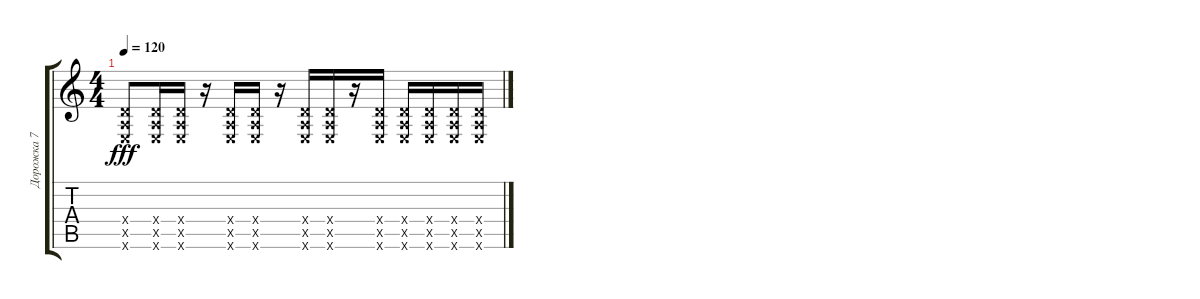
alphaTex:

\track ("Дорожка 7" "Дорожка 7") {instrument distortionguitar}
\staff {score tabs}
\tuning (E4 B3 G3 D3 A2 E2) {hide}
\ts (4 4)
\tempo 120
\clef g2
\ks c
(0.4{x} 0.5{x} 0.6{x}).8{dy fff volume 16 instrument distortionguitar} (0.4{x} 0.5{x} 0.6{x}).16 (0.4{x} 0.5{x} 0.6{x}).16 r.16 (0.4{x} 0.5{x} 0.6{x}).16 (0.4{x} 0.5{x} 0.6{x}).16 r.16 (0.4{x} 0.5{x} 0.6{x}).16 (0.4{x} 0.5{x} 0.6{x}).16 r.16 (0.4{x} 0.5{x} 0.6{x}).16 (0.4{x} 0.5{x} 0.6{x}).16 (0.4{x} 0.5{x} 0.6{x}).16 (0.4{x} 0.5{x} 0.6{x}).16 (0.4{x} 0.5{x} 0.6{x}).16
